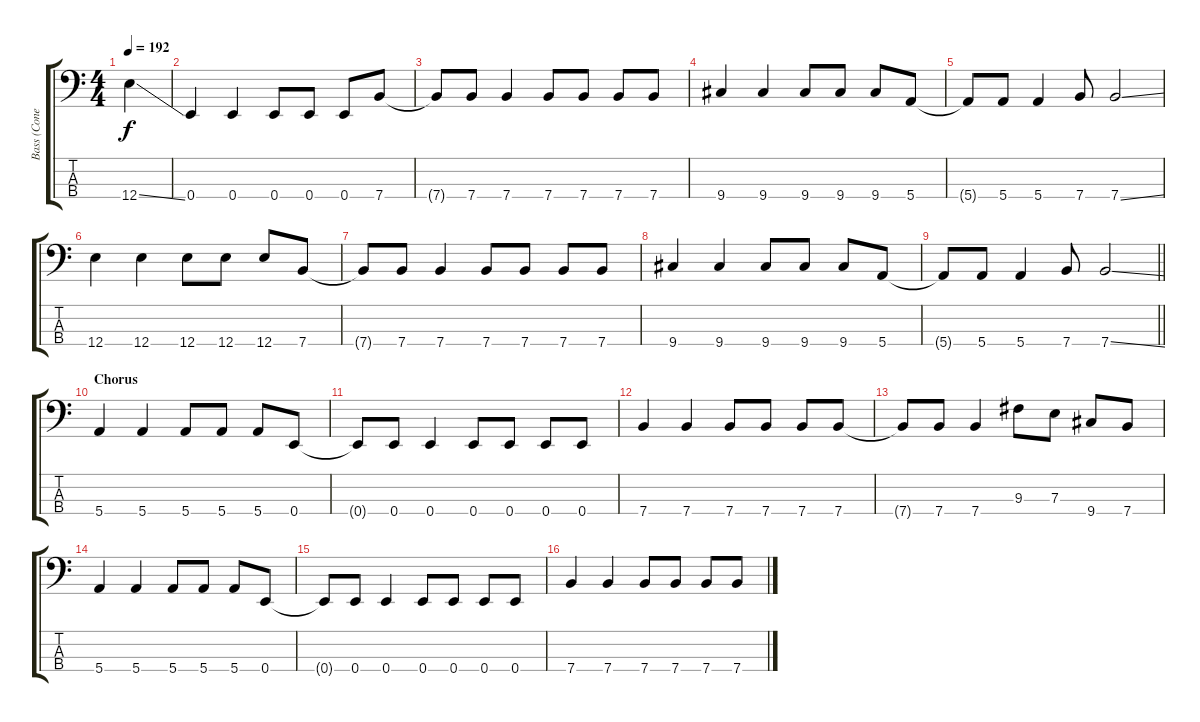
\track ("Bass (Cone)" "Bass (Cone") {instrument electricbasspick}
\staff {score tabs}
\tuning (G2 D2 A1 E1) {hide}
\ts (4 4)
\tempo 192
\clef f4
\ks c
12.4{ss}.4{dy f} |
0.4.4 0.4.4 0.4.8 0.4.8 0.4.8 7.4.8 |
7.4{t}.8 7.4.8 7.4.4 7.4.8 7.4.8 7.4.8 7.4.8 |
9.4.4 9.4.4 9.4.8 9.4.8 9.4.8 5.4.8 |
5.4{t}.8 5.4.8 5.4.4 7.4.8 7.4{ss}.2 |
12.4.4 12.4.4 12.4.8 12.4.8 12.4.8 7.4.8 |
7.4{t}.8 7.4.8 7.4.4 7.4.8 7.4.8 7.4.8 7.4.8 |
9.4.4 9.4.4 9.4.8 9.4.8 9.4.8 5.4.8 |
\barLineRight lightlight
5.4{t}.8 5.4.8 5.4.4 7.4.8 7.4{ss}.2 |
\section ("" "Chorus")
5.4.4 5.4.4 5.4.8 5.4.8 5.4.8 0.4.8 |
0.4{t}.8 0.4.8 0.4.4 0.4.8 0.4.8 0.4.8 0.4.8 |
7.4.4 7.4.4 7.4.8 7.4.8 7.4.8 7.4.8 |
7.4{t}.8 7.4.8 7.4.4 9.3.8 7.3.8 9.4.8 7.4.8 |
5.4.4 5.4.4 5.4.8 5.4.8 5.4.8 0.4.8 |
0.4{t}.8 0.4.8 0.4.4 0.4.8 0.4.8 0.4.8 0.4.8 |
7.4.4 7.4.4 7.4.8 7.4.8 7.4.8 7.4.8
